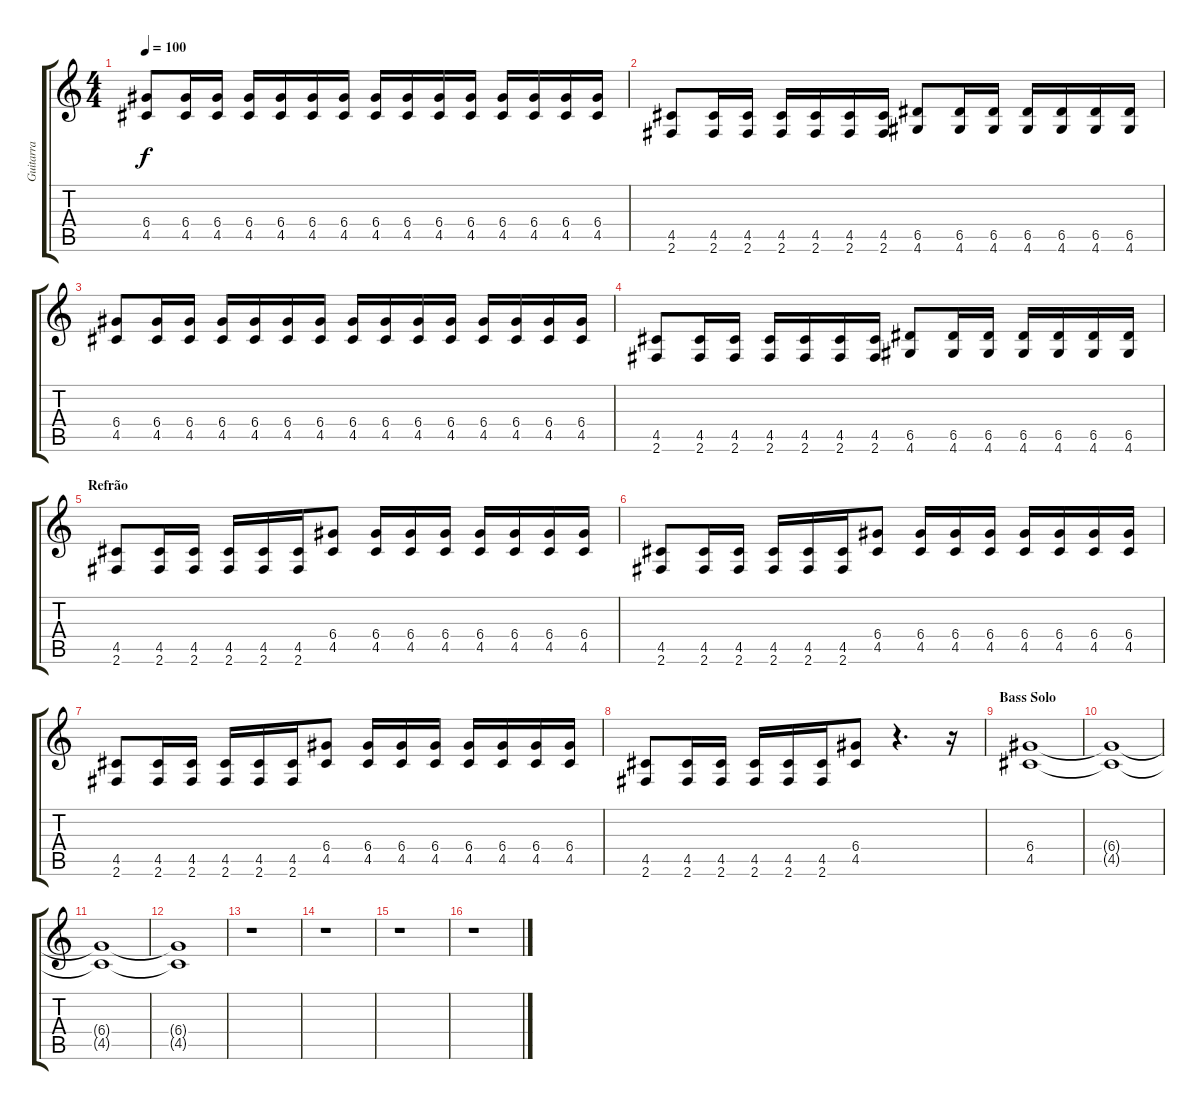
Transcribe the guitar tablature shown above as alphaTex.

\track ("Guitarra" "Guitarra") {instrument distortionguitar}
\staff {score tabs}
\tuning (E4 B3 G3 D3 A2 E2) {hide}
\ts (4 4)
\tempo 100
\clef g2
\ks c
(6.4 4.5).8{dy f} (6.4 4.5).16 (6.4 4.5).16 (6.4 4.5).16 (6.4 4.5).16 (6.4 4.5).16 (6.4 4.5).16 (6.4 4.5).16 (6.4 4.5).16 (6.4 4.5).16 (6.4 4.5).16 (6.4 4.5).16 (6.4 4.5).16 (6.4 4.5).16 (6.4 4.5).16 |
(4.5 2.6).8 (4.5 2.6).16 (4.5 2.6).16 (4.5 2.6).16 (4.5 2.6).16 (4.5 2.6).16 (4.5 2.6).16 (6.5 4.6).8 (6.5 4.6).16 (6.5 4.6).16 (6.5 4.6).16 (6.5 4.6).16 (6.5 4.6).16 (6.5 4.6).16 |
(6.4 4.5).8 (6.4 4.5).16 (6.4 4.5).16 (6.4 4.5).16 (6.4 4.5).16 (6.4 4.5).16 (6.4 4.5).16 (6.4 4.5).16 (6.4 4.5).16 (6.4 4.5).16 (6.4 4.5).16 (6.4 4.5).16 (6.4 4.5).16 (6.4 4.5).16 (6.4 4.5).16 |
(4.5 2.6).8 (4.5 2.6).16 (4.5 2.6).16 (4.5 2.6).16 (4.5 2.6).16 (4.5 2.6).16 (4.5 2.6).16 (6.5 4.6).8 (6.5 4.6).16 (6.5 4.6).16 (6.5 4.6).16 (6.5 4.6).16 (6.5 4.6).16 (6.5 4.6).16 |
\section ("" "Refrão")
(4.5 2.6).8 (4.5 2.6).16 (4.5 2.6).16 (4.5 2.6).16 (4.5 2.6).16 (4.5 2.6).16 (6.4 4.5).8 (6.4 4.5).16 (6.4 4.5).16 (6.4 4.5).16 (6.4 4.5).16 (6.4 4.5).16 (6.4 4.5).16 (6.4 4.5).16 |
(4.5 2.6).8 (4.5 2.6).16 (4.5 2.6).16 (4.5 2.6).16 (4.5 2.6).16 (4.5 2.6).16 (6.4 4.5).8 (6.4 4.5).16 (6.4 4.5).16 (6.4 4.5).16 (6.4 4.5).16 (6.4 4.5).16 (6.4 4.5).16 (6.4 4.5).16 |
(4.5 2.6).8 (4.5 2.6).16 (4.5 2.6).16 (4.5 2.6).16 (4.5 2.6).16 (4.5 2.6).16 (6.4 4.5).8 (6.4 4.5).16 (6.4 4.5).16 (6.4 4.5).16 (6.4 4.5).16 (6.4 4.5).16 (6.4 4.5).16 (6.4 4.5).16 |
(4.5 2.6).8 (4.5 2.6).16 (4.5 2.6).16 (4.5 2.6).16 (4.5 2.6).16 (4.5 2.6).16 (6.4 4.5).8 r.4{d} r.16 |
\section ("" "Bass Solo")
(6.4 4.5).1{volume 0} |
(6.4{t} 4.5{t}).1 |
(6.4{t} 4.5{t}).1 |
(6.4{t} 4.5{t}).1 |
r.1 |
r.1 |
r.1 |
r.1
